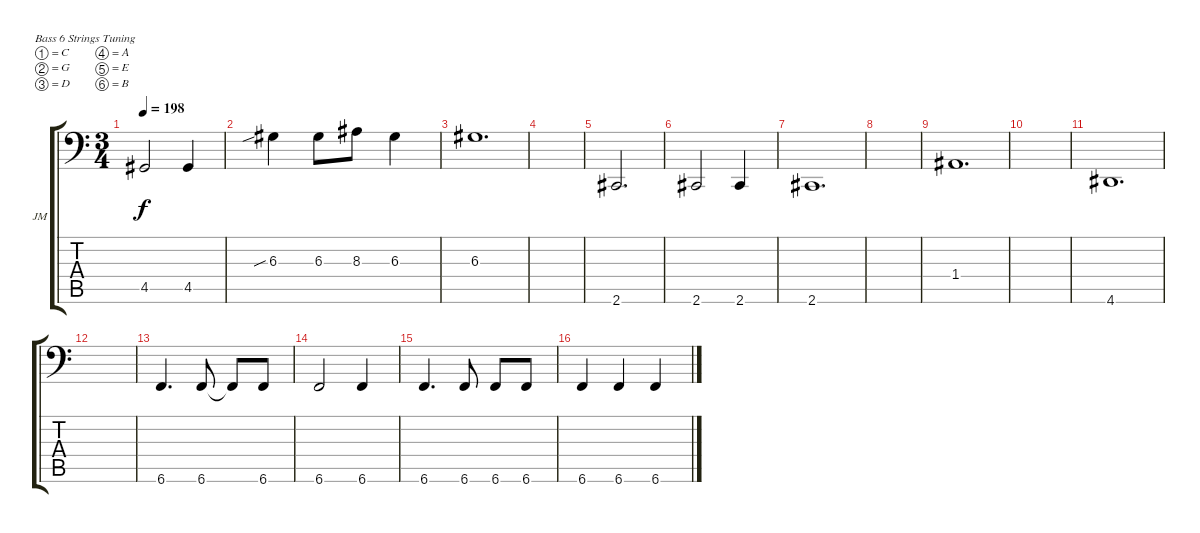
\defaultSystemsLayout 4
\bracketExtendMode groupsimilarinstruments
\firstSystemTrackNameOrientation horizontal
\otherSystemsTrackNameOrientation horizontal
\track ("John Myung " "JM") {instrument electricbassfinger}
\staff {score tabs}
\tuning (C3 G2 D2 A1 E1 B0)
\ts (3 4)
\tempo 198
\clef f4
\ks c
4.5.2{dy f} 4.5.4 |
6.3{sib}.4 6.3.8 8.3.8 6.3.4 |
6.3.1{d} |
|
2.6.2{d} |
2.6.2 2.6.4 |
2.6.1{d} |
|
1.4.1{d} |
|
4.6.1{d} |
|
6.6.4{d} 6.6.8 6.6{t}.8 6.6.8 |
6.6.2 6.6.4 |
6.6.4{d} 6.6.8 6.6.8 6.6.8 |
6.6.4 6.6.4 6.6.4
